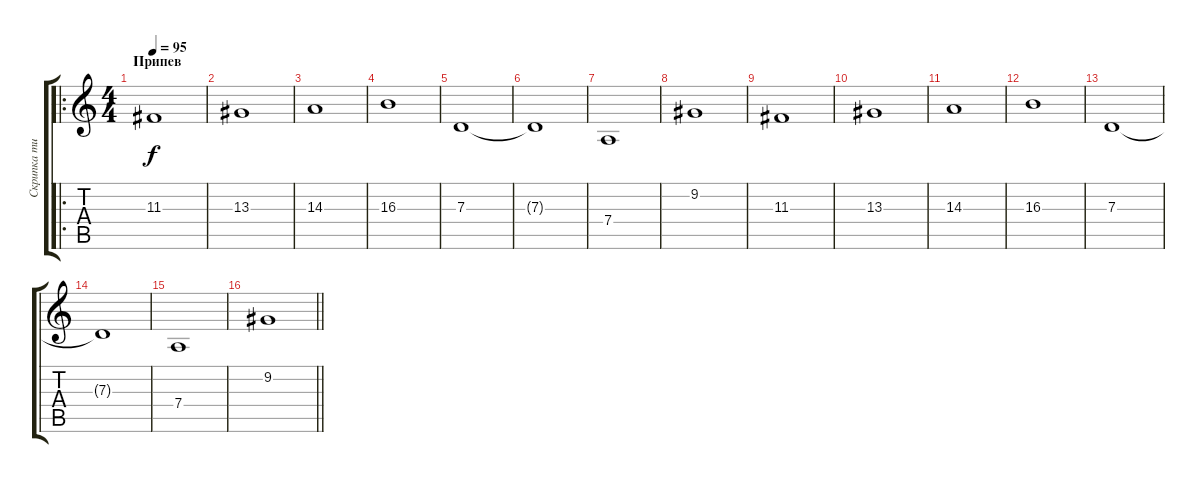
\track ("Скрипка типа" "Скрипка ти") {instrument violin}
\staff {score tabs}
\tuning (E4 B3 G3 D3 A2 E2) {hide}
\ro
\ts (4 4)
\section ("" "Припев")
\tempo 95
\clef g2
\ks c
11.3.1{dy f} |
13.3.1 |
14.3.1 |
16.3.1 |
7.3.1 |
7.3{t}.1 |
7.4.1 |
9.2.1 |
11.3.1 |
13.3.1 |
14.3.1 |
16.3.1 |
7.3.1 |
7.3{t}.1 |
7.4.1 |
\barLineRight lightlight
9.2.1
